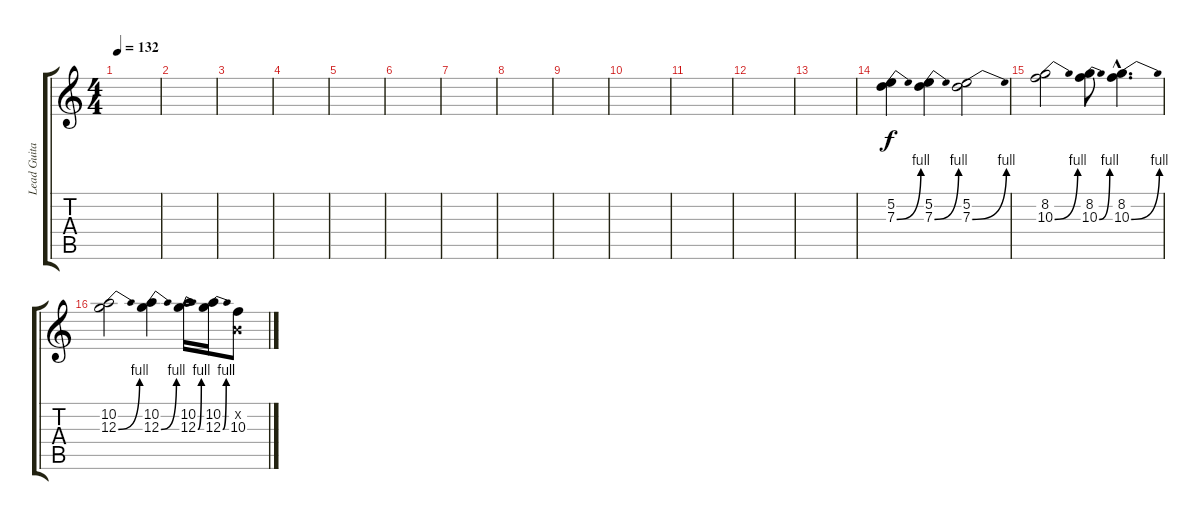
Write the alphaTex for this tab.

\track ("Lead Guitar" "Lead Guita") {instrument distortionguitar}
\staff {score tabs}
\tuning (E4 B3 G3 D3 A2 E2) {hide}
\ts (4 4)
\tempo 132
\clef g2
\ks c
|
|
|
|
|
|
|
|
|
|
|
|
|
(5.2 7.3{be (bend 0 0 60 4)}).4 (5.2 7.3{be (bend 0 0 60 4)}).4 (5.2 7.3{be (bend 0 0 60 4)}).2 |
(8.2 10.3{be (bend 0 0 60 4)}).2 (8.2 10.3{be (bend 0 0 60 4)}).8 (8.2{hac} 10.3{be (bend 0 0 60 4) hac}).4{d} |
(10.2 12.3{be (bend 0 0 60 4)}).2 (10.2 12.3{be (bend 0 0 60 4)}).4 (10.2 12.3{be (bend 0 0 60 4)}).16 (10.2 12.3{be (bend 0 0 60 4)}).16 (0.2{x} 10.3).8
